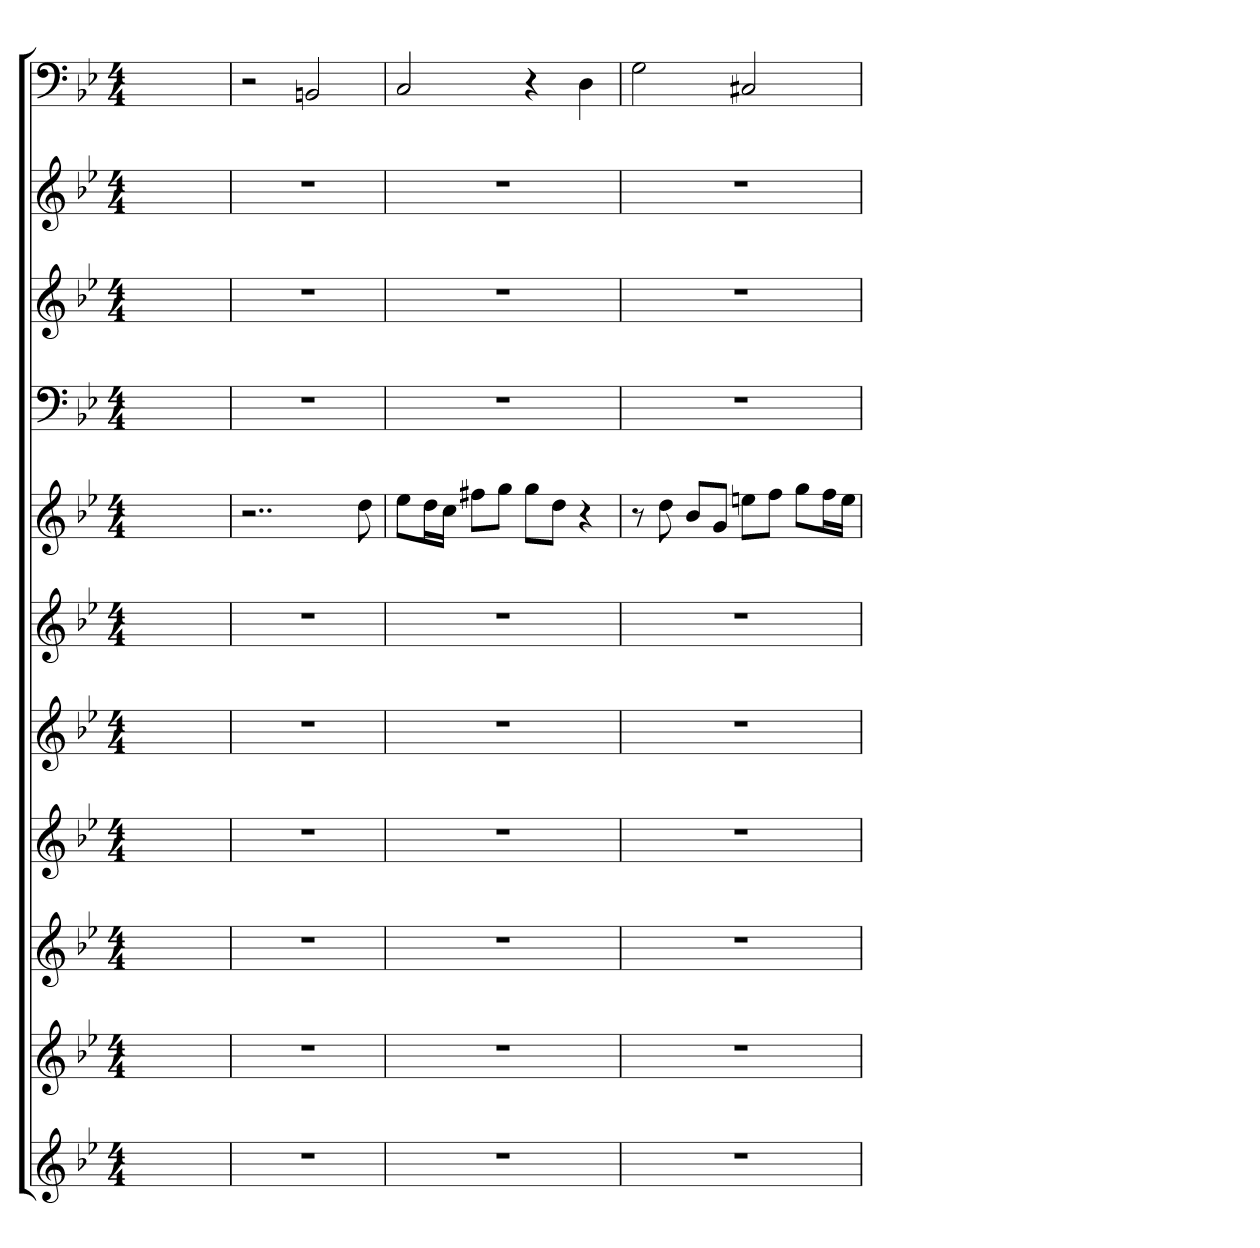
**kern	**kern	**kern	**kern	**kern	**kern	**kern	**kern	**kern	**kern	**kern
*part11	*part10	*part9	*part8	*part7	*part6	*part5	*part4	*part3	*part2	*part1
*staff11	*staff10	*staff9	*staff8	*staff7	*staff6	*staff5	*staff4	*staff3	*staff2	*staff1
*clefG2	*clefG2	*clefG2	*clefG2	*clefG2	*clefG2	*clefG2	*clefF4	*clefG2	*clefG2	*clefF4
*k[b-e-]	*k[b-e-]	*k[b-e-]	*k[b-e-]	*k[b-e-]	*k[b-e-]	*k[b-e-]	*k[b-e-]	*k[b-e-]	*k[b-e-]	*k[b-e-]
*g:	*g:	*g:	*g:	*g:	*g:	*g:	*g:	*g:	*g:	*g:
*M4/4	*M4/4	*M4/4	*M4/4	*M4/4	*M4/4	*M4/4	*M4/4	*M4/4	*M4/4	*M4/4
=1	=1	=1	=1	=1	=1	=1	=1	=1	=1	=1
1ryy	1ryy	1ryy	1ryy	1ryy	1ryy	1ryy	1ryy	1ryy	1ryy	1ryy
=16	=16	=16	=16	=16	=16	=16	=16	=16	=16	=16
1r	1r	1r	1r	1r	1r	2..r	1r	1r	1r	2r
.	.	.	.	.	.	.	.	.	.	2BBn
.	.	.	.	.	.	8dd	.	.	.	.
=17	=17	=17	=17	=17	=17	=17	=17	=17	=17	=17
1r	1r	1r	1r	1r	1r	8ee-\L	1r	1r	1r	2C
.	.	.	.	.	.	16dd\L	.	.	.	.
.	.	.	.	.	.	16cc\JJ	.	.	.	.
.	.	.	.	.	.	8ff#X\L	.	.	.	.
.	.	.	.	.	.	8gg\J	.	.	.	.
.	.	.	.	.	.	8gg\L	.	.	.	4r
.	.	.	.	.	.	8dd\J	.	.	.	.
.	.	.	.	.	.	4r	.	.	.	4D
=18	=18	=18	=18	=18	=18	=18	=18	=18	=18	=18
1r	1r	1r	1r	1r	1r	8r	1r	1r	1r	2G
.	.	.	.	.	.	8dd	.	.	.	.
.	.	.	.	.	.	8b-/L	.	.	.	.
.	.	.	.	.	.	8g/J	.	.	.	.
.	.	.	.	.	.	8een\L	.	.	.	2C#X
.	.	.	.	.	.	8ff\J	.	.	.	.
.	.	.	.	.	.	8gg\L	.	.	.	.
.	.	.	.	.	.	16ff\L	.	.	.	.
.	.	.	.	.	.	16ee\JJ	.	.	.	.
=	=	=	=	=	=	=	=	=	=	=
*-	*-	*-	*-	*-	*-	*-	*-	*-	*-	*-
